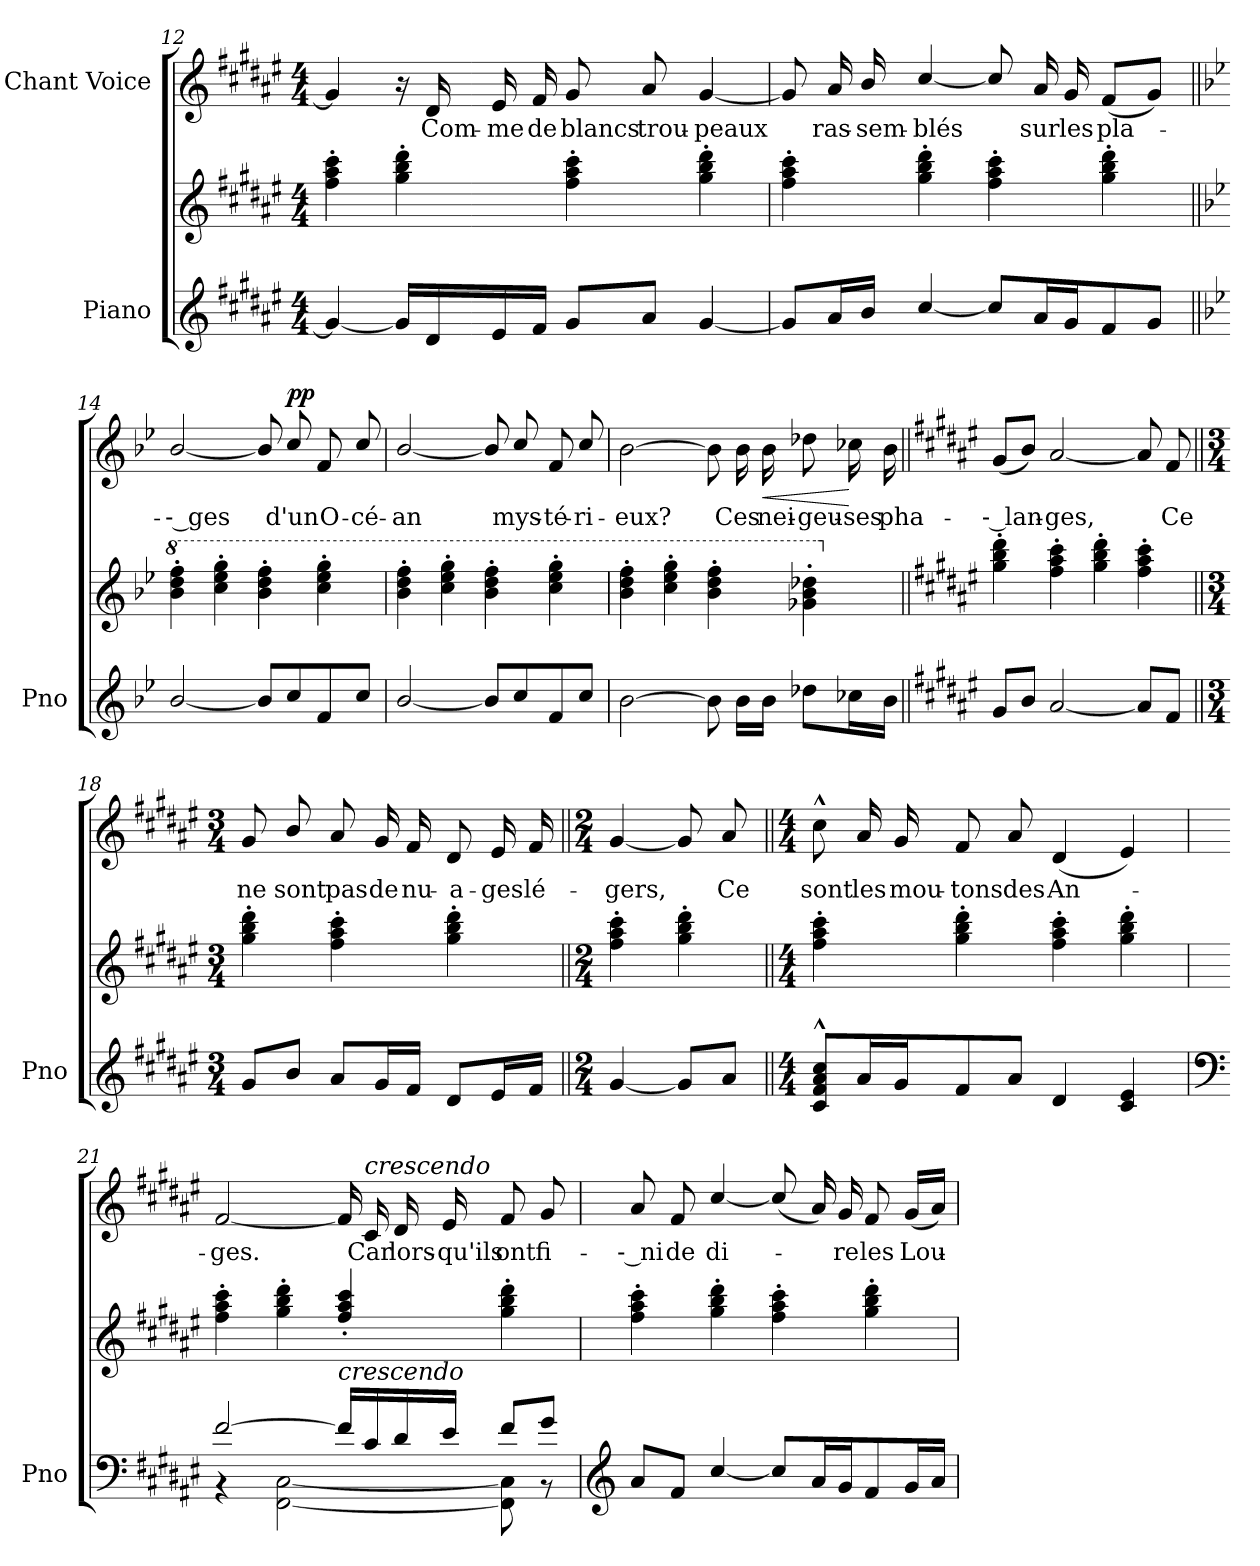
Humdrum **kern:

**kern	**kern	**dynam	**kern	**text	**dynam
*part2	*part2	*part2	*part1	*part1	*part1
*staff3	*staff2	*staff2/3	*staff1	*staff1	*staff1
*I"Piano	*	*	*I"Chant Voice	*	*
*I'Pno	*	*	*	*	*
!!LO:PB:g=z
*clefG2	*clefG2	*	*clefG2	*	*
*k[f#c#g#d#a#e#]	*k[f#c#g#d#a#e#]	*	*k[f#c#g#d#a#e#]	*	*
*M4/4	*M4/4	*	*M4/4	*	*
=12	=12	=12	=12	=12	=12
4g#/_	4ff#\' 4aa#\' 4ccc#\'	.	4g#/]	.	.
16g#/LL]	4gg#\' 4bb\' 4ddd#\'	.	16r	.	.
!	!	!	!	!LO:LY:b	!
16d#/	.	.	16d#/	Com-	.
!	!	!	!	!LO:LY:b	!
16e#/	.	.	16e#/	-me	.
!	!	!	!	!LO:LY:b	!
16f#/JJ	.	.	16f#/	de	.
!	!	!	!	!LO:LY:b	!
8g#/L	4ff#\' 4aa#\' 4ccc#\'	.	8g#/	blancs	.
!	!	!	!	!LO:LY:b	!
8a#/J	.	.	8a#/	trou-	.
!	!	!	!	!LO:LY:b	!
[4g#/	4gg#\' 4bb\' 4ddd#\'	.	[4g#/	-peaux	.
=13	=13	=13	=13	=13	=13
8g#/L]	4ff#\' 4aa#\' 4ccc#\'	.	8g#/]	.	.
!	!	!	!	!LO:LY:b	!
16a#/L	.	.	16a#/	ras-	.
!	!	!	!	!LO:LY:b	!
16b/JJ	.	.	16b/	-sem-	.
!	!	!	!	!LO:LY:b	!
[4cc#/	4gg#\' 4bb\' 4ddd#\'	.	[4cc#/	-blés	.
8cc#/L]	4ff#\' 4aa#\' 4ccc#\'	.	8cc#/]	.	.
!	!	!	!	!LO:LY:b	!
16a#/L	.	.	16a#/	sur	.
!	!	!	!	!LO:LY:b	!
16g#/J	.	.	16g#/	les	.
!	!	!	!	!LO:LY:b	!
8f#/	4gg#\' 4bb\' 4ddd#\'	.	(8f#/L	pla-	.
8g#/J	.	.	8g#/J)	.	.
!!LO:LB:g=z
=14||	=14||	=14||	=14||	=14||	=14||
*k[b-e-]	*k[b-e-]	*	*k[b-e-]	*	*
*	*8va	*	*	*	*
!	!	!	!	!LO:LY:b	!
[2b-/	4bb-\' 4ddd\' 4fff\'	.	[2b-/	-- ges	.
.	4ccc\' 4eee-\' 4ggg\'	.	.	.	.
8b-/L]	4bb-\' 4ddd\' 4fff\'	.	8b-/]	.	.
!	!	!	!	!LO:LY:b	!LO:DY:a
8cc/	.	.	8cc/	d'un	pp
!	!	!	!	!LO:LY:b	!
8f/	4ccc\' 4eee-\' 4ggg\'	.	8f/	O-	.
!	!	!	!	!LO:LY:b	!
8cc/J	.	.	8cc/	-cé-	.
=15	=15	=15	=15	=15	=15
!	!	!	!	!LO:LY:b	!
[2b-/	4bb-\' 4ddd\' 4fff\'	.	[2b-/	-an	.
.	4ccc\' 4eee-\' 4ggg\'	.	.	.	.
8b-/L]	4bb-\' 4ddd\' 4fff\'	.	8b-/]	.	.
!	!	!	!	!LO:LY:b	!
8cc/	.	.	8cc/	mys-	.
!	!	!	!	!LO:LY:b	!
8f/	4ccc\' 4eee-\' 4ggg\'	.	8f/	-té-	.
!	!	!	!	!LO:LY:b	!
8cc/J	.	.	8cc/	-ri-	.
=16	=16	=16	=16	=16	=16
!	!	!	!	!LO:LY:b	!
[2b-\	4bb-\' 4ddd\' 4fff\'	.	[2b-\	-eux?	.
.	4ccc\' 4eee-\' 4ggg\'	.	.	.	.
8b-\]	4bb-\' 4ddd\' 4fff\'	.	8b-\]	.	.
!	!	!LO:DY:b=2	!	!LO:LY:b	!
!	!	!LO:DY:n=1:b=2	!	!	!LO:DY:a
!	!	!	!	!	!LO:DY:n=1:a
16b-\LL	.	other-dynamics f	16b-\	Ces	other-dynamics f
!	!	!	!	!LO:LY:b	!LO:HP:b
16b-\JJ	.	.	16b-\	nei-	<
!	!	!	!	!LO:LY:b	!
8dd-X\L	4gg-X\' 4bb-\' 4ddd-X\'	.	8dd-X\	-geu-	.
!	!	!	!	!LO:LY:b	!
16cc-X\L	.	.	16cc-X\	-ses	[
!	!	!	!	!LO:LY:b	!
16b-\JJ	.	.	16b-\	pha-	.
!!LO:LB:g=z
=17||	=17||	=17||	=17||	=17||	=17||
*k[f#c#g#d#a#e#]	*k[f#c#g#d#a#e#]	*	*k[f#c#g#d#a#e#]	*	*
*	*X8va	*	*	*	*
!	!	!	!	!LO:LY:b	!
8g#/L	4gg#\' 4bb\' 4ddd#\'	.	(8g#/L	-- lan-	.
8b/J	.	.	8b/J)	.	.
!	!	!	!	!LO:LY:b	!
[2a#/	4ff#\' 4aa#\' 4ccc#\'	.	[2a#/	-ges,	.
.	4gg#\' 4bb\' 4ddd#\'	.	.	.	.
8a#/L]	4ff#\' 4aa#\' 4ccc#\'	.	8a#/]	.	.
!	!	!	!	!LO:LY:b	!
8f#/J	.	.	8f#/	Ce	.
=18||	=18||	=18||	=18||	=18||	=18||
*M3/4	*M3/4	*	*M3/4	*	*
!	!	!	!	!LO:LY:b	!
8g#/L	4gg#\' 4bb\' 4ddd#\'	.	8g#/	ne	.
!	!	!	!	!LO:LY:b	!
8b/J	.	.	8b/	sont	.
!	!	!	!	!LO:LY:b	!
8a#/L	4ff#\' 4aa#\' 4ccc#\'	.	8a#/	pas	.
!	!	!	!	!LO:LY:b	!
16g#/L	.	.	16g#/	de	.
!	!	!	!	!LO:LY:b	!
16f#/JJ	.	.	16f#/	nu-	.
!	!	!	!	!LO:LY:b	!
8d#/L	4gg#\' 4bb\' 4ddd#\'	.	8d#/	-a-	.
!	!	!	!	!LO:LY:b	!
16e#/L	.	.	16e#/	-ges	.
!	!	!	!	!LO:LY:b	!
16f#/JJ	.	.	16f#/	lé-	.
=19||	=19||	=19||	=19||	=19||	=19||
*M2/4	*M2/4	*	*M2/4	*	*
!	!	!	!	!LO:LY:b	!
[4g#/	4ff#\' 4aa#\' 4ccc#\'	.	[4g#/	-gers,	.
8g#/L]	4gg#\' 4bb\' 4ddd#\'	.	8g#/]	.	.
!	!	!LO:DY:a=2	!	!LO:LY:b	!
!	!	!LO:DY:n=1:a=2	!	!	!LO:DY:a
!	!	!	!	!	!LO:DY:n=1:a
8a#/J	.	other-dynamics f	8a#/	Ce	other-dynamics f
!!LO:LB:g=z
=20||	=20||	=20||	=20||	=20||	=20||
*M4/4	*M4/4	*	*M4/4	*	*
!	!	!	!	!LO:LY:b	!
8c#/^^ 8f#/^^ 8a#/^^ 8cc#/^^L	4ff#\' 4aa#\' 4ccc#\'	.	8cc#^^\	sont	.
!	!	!	!	!LO:LY:b	!
16a#/L	.	.	16a#/	les	.
!	!	!	!	!LO:LY:b	!
16g#/J	.	.	16g#/	mou-	.
!	!	!	!	!LO:LY:b	!
8f#/	4gg#\' 4bb\' 4ddd#\'	.	8f#/	-tons	.
!	!	!	!	!LO:LY:b	!
8a#/J	.	.	8a#/	des	.
!	!	!	!	!LO:LY:b	!
4d#/	4ff#\' 4aa#\' 4ccc#\'	.	(4d#/	An-	.
4c#/ 4e#/	4gg#\' 4bb\' 4ddd#\'	.	4e#/)	.	.
=21	=21	=21	=21	=21	=21
*clefF4	*	*	*	*	*
*^	*	*	*	*	*
!	!	!	!	!	!LO:LY:b	!
[2f#/	4r	4ff#\' 4aa#\' 4ccc#\'	.	[2f#/	-ges.	.
.	[2FF#\ [2C#\	4gg#\' 4bb\' 4ddd#\'	.	.	.	.
!LO:TX:a:i:t=crescendo	!	!	!	!	!	!
16f#/LL]	.	4ff#/' 4aa#/' 4ccc#/'	.	16f#/]	.	.
!	!	!	!	!LO:TX:a:i:t=crescendo	!	!
!	!	!	!	!	!LO:LY:b	!
16c#/	.	.	.	16c#/	Car	.
!	!	!	!	!	!LO:LY:b	!
16d#/	.	.	.	16d#/	lors-	.
!	!	!	!	!	!LO:LY:b	!
16e#/JJ	.	.	.	16e#/	-qu'ils	.
!	!	!	!	!	!LO:LY:b	!
8f#/L	8FF#\] 8C#\]	4gg#\' 4bb\' 4ddd#\'	.	8f#/	ont	.
!	!	!	!	!	!LO:LY:b	!
8g#/J	8r	.	.	8g#/	fi-	.
*v	*v	*	*	*	*	*
!!LO:PB:g=z
=22	=22	=22	=22	=22	=22
*clefG2	*	*	*	*	*
*^	*	*	*	*	*
!	!	!	!	!	!LO:LY:b	!
*v	*v	*	*	*	*	*
8a#/L	4ff#\' 4aa#\' 4ccc#\'	.	8a#/	-- ni	.
!	!	!	!	!LO:LY:b	!
8f#/J	.	.	8f#/	de	.
!	!	!	!	!LO:LY:b	!
[<4cc#/	4gg#\' 4bb\' 4ddd#\'	.	[4cc#/	di-	.
8cc#/L]	4ff#\' 4aa#\' 4ccc#\'	.	(8cc#/]	.	.
16a#/L	.	.	16a#/)	.	.
!	!	!	!	!LO:LY:b	!
16g#/J	.	.	16g#/	-re	.
!	!	!	!	!LO:LY:b	!
8f#/	4gg#\' 4bb\' 4ddd#\'	.	8f#/	les	.
!	!	!	!	!LO:LY:b	!
16g#/L	.	.	(16g#/LL	Lou-	.
16a#/JJ	.	.	16a#/JJ)	.	.
=	=	=	=	=	=
*-	*-	*-	*-	*-	*-
